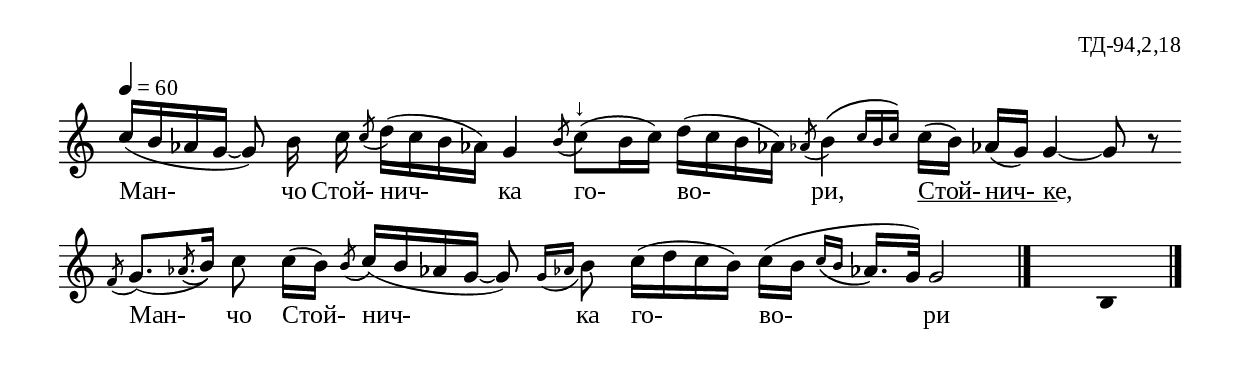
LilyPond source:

%{
TD_094_2_18
%}

\include "td-preamble.ly"

\score {
\relative c'' {
 \tempo 4 = 60
% \time 2/4
\cadenzaOn
c16[( b aes g]~ g8) b16 c\noBeam \acciaccatura c8 d16[( c b aes!]) g4
\acciaccatura b8 c^↓[( b16 c]) d16[( c b aes!]) 
\acciaccatura aes!8 \afterGrace b4\( { c16[ b c]\) }
\bar ""
c16[( b]) \bar "" aes![( g]) g4~ g8 r \bar ""
\acciaccatura f8 g8.[( \grace { \stdB aes!\( \stdE } b16]\)) c8 c16[( b])
\acciaccatura b8  c16[( b aes! g]~ g8) \acciaccatura { g16[ aes!] } b8\noBeam
\bar ""
c16[( d c b]) c[( b] \grace { c16[\( b] } aes!16.[\) g32]) g2 
 \bar "|." 
s4 \fixB b,
 \bar "|."  
}
\addlyrics { Ман- чо Стой- нич- ка го- во- ри, 
Стой- \startTextSpan нич- ке, \stopTextSpan 
Ман- чо Стой- нич- ка го- во- ри }
%
\layout {
     \context { 
	    \Staff \remove "Time_signature_engraver" } 
  indent = #0
  line-width = 190\mm
  ragged-right=##f
\context {
      \Lyrics
      \consists "Text_spanner_engraver"
      \override TextSpanner #'direction = #DOWN
      \override TextSpanner #'style = #'line    
      \override TextSpanner #'outside-staff-priority = ##f
      \override TextSpanner #'padding = #0.2 % sets the distance of the line from the lyrics
      \override TextSpanner #'bound-details =
      #`((left . ((Y . 0)
                  (padding . 0)
                  (attach-dir . ,LEFT)))
         (left-broken . ((end-on-note . #t)))
         (right . ((Y . 0)
                   (padding . 0)
                   (attach-dir . ,RIGHT))))
    }
  
}
%
\midi { 
	\context {
		\Score
		tempoWholesPerMinute = #(ly:make-moment 60 4)
		}
	}
}
%
\header{
  opus = "ТД-94,2,18"
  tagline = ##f
}


